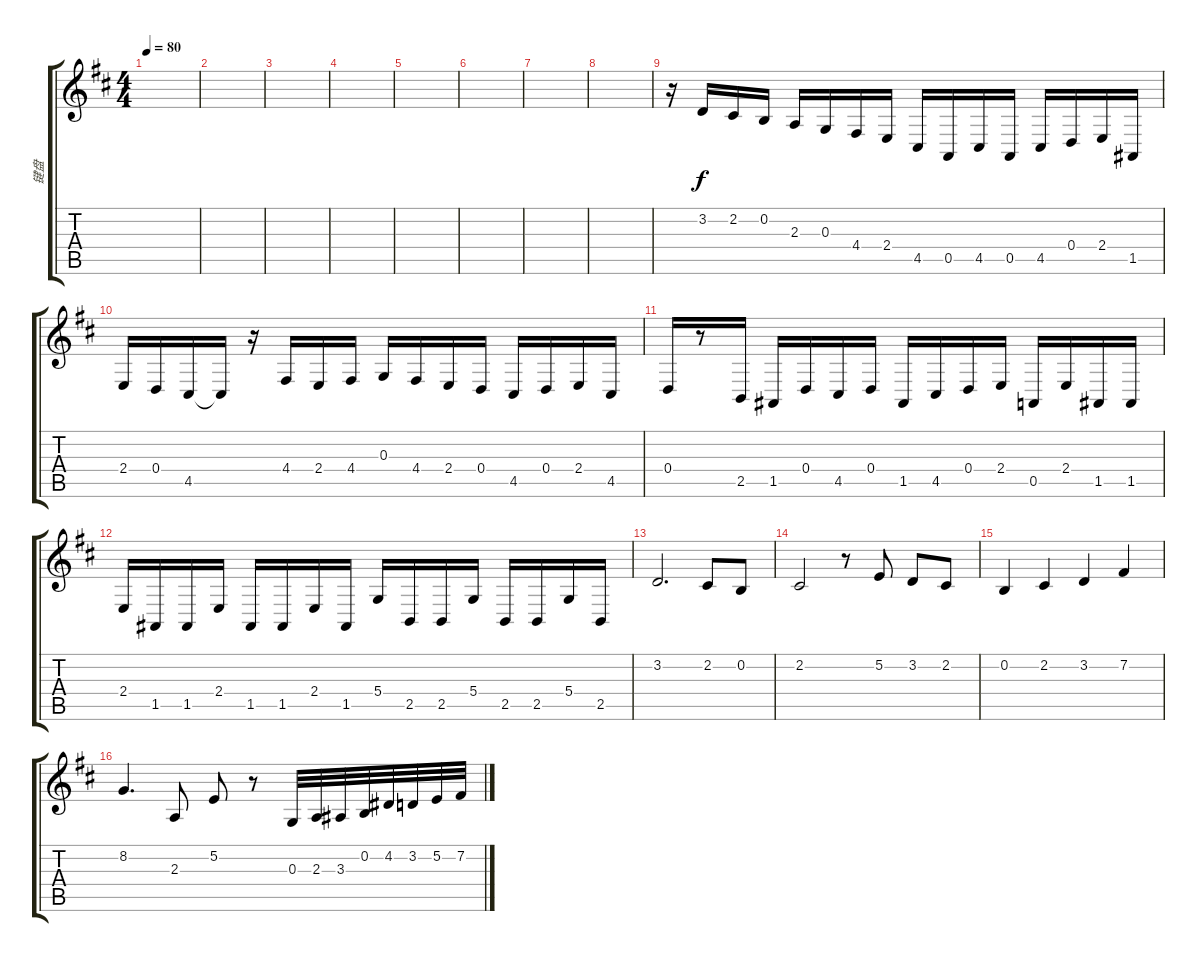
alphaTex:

\track ("键盘" "键盘") {instrument stringensemble1}
\staff {score tabs}
\tuning (E4 B3 G3 D3 A2 E2) {hide}
\ts (4 4)
\tempo 80
\clef g2
\ks bminor
|
|
|
|
|
|
|
|
r.16{volume 11} 3.2.16 2.2.16 0.2.16 2.3.16 0.3.16 4.4.16 2.4.16 4.5.16 0.5.16 4.5.16 0.5.16 4.5.16 0.4.16 2.4.16 1.5.16 |
2.4.16 0.4.16 4.5.16 4.5{t}.16 r.16 4.4.16 2.4.16 4.4.16 0.3.16 4.4.16 2.4.16 0.4.16 4.5.16 0.4.16 2.4.16 4.5.16 |
0.4.16 r.8 2.5.16 1.5.16 0.4.16 4.5.16 0.4.16 1.5.16 4.5.16 0.4.16 2.4.16 0.5.16 2.4.16 1.5.16 1.5.16 |
2.4.16 1.5.16 1.5.16 2.4.16 1.5.16 1.5.16 2.4.16 1.5.16 5.4.16 2.5.16 2.5.16 5.4.16 2.5.16 2.5.16 5.4.16 2.5.16 |
3.2.2{d} 2.2.8 0.2.8 |
2.2.2 r.8 5.2.8 3.2.8 2.2.8 |
0.2.4 2.2.4 3.2.4 7.2.4 |
8.2.4{d} 2.3.8 5.2.8 r.8 0.3.32 2.3.32 3.3.32 0.2.32 4.2.32 3.2.32 5.2.32 7.2.32
